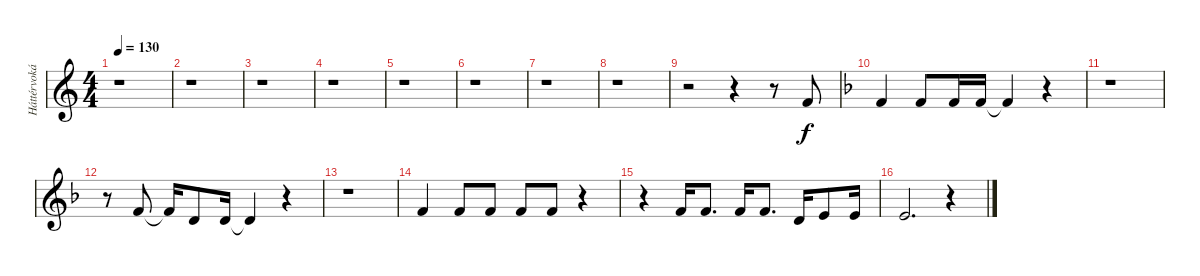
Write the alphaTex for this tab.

\track ("Háttérvokál" "Háttérvoká") {instrument choiraahs}
\staff {score}
\tuning (E4 B3 G3 D3 A2 E2) {hide}
\ts (4 4)
\tempo 130
\clef g2
\ks c
r.1{dy f} |
r.1 |
r.1 |
r.1 |
r.1 |
r.1 |
r.1 |
r.1 |
r.2 r.4 r.8 1.1.8 |
\ks f
1.1.4 1.1.8 1.1.16 1.1.16 1.1{t}.4 r.4 |
r.1 |
r.8 1.1.8 1.1{t}.16 3.2.8 3.2.16 3.2{t}.4 r.4 |
r.1 |
1.1.4 1.1.8 1.1.8 1.1.8 1.1.8 r.4 |
r.4 1.1.16 1.1.8{d} 1.1.16 1.1.8{d} 3.2.16 0.1.8 0.1.16 |
0.1.2{d} r.4
